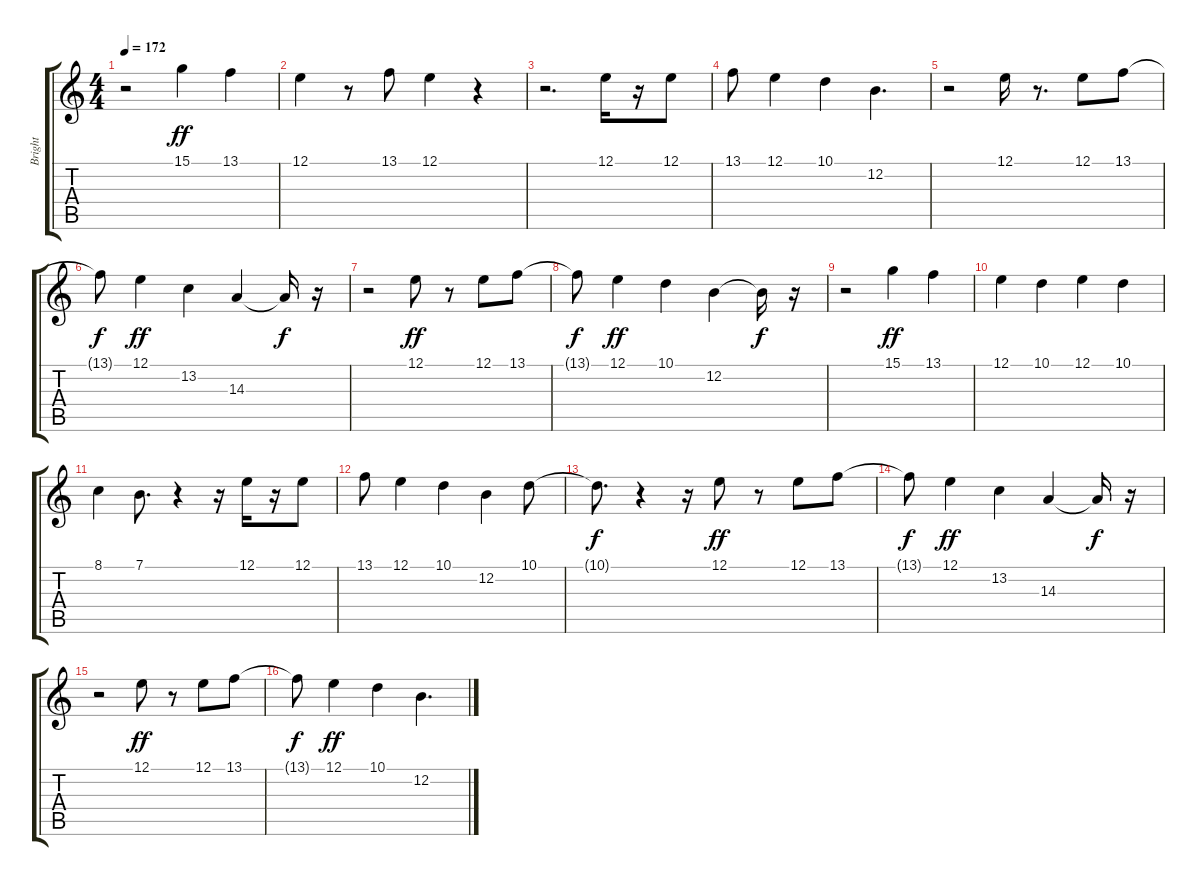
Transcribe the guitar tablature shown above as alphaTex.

\track ("Bright" "Bright") {instrument fx5brightness}
\staff {score tabs}
\tuning (E4 B3 G3 D3 A2 E2) {hide}
\ts (4 4)
\tempo 172
\clef g2
\ks c
r.2{dy ff} 15.1.4 13.1.4 |
12.1.4 r.8 13.1.8 12.1.4 r.4 |
r.2{d} 12.1.16 r.16 12.1.8 |
13.1.8 12.1.4 10.1.4 12.2.4{d} |
r.2 12.1.16 r.8{d} 12.1.8 13.1.8 |
13.1{t}.8{dy f} 12.1.4{dy ff} 13.2.4 14.3.4 14.3{t}.16{dy f} r.16 |
r.2 12.1.8{dy ff} r.8 12.1.8 13.1.8 |
13.1{t}.8{dy f} 12.1.4{dy ff} 10.1.4 12.2.4 12.2{t}.16{dy f} r.16 |
r.2 15.1.4{dy ff} 13.1.4 |
12.1.4 10.1.4 12.1.4 10.1.4 |
8.1.4 7.1.8{d} r.4 r.16 12.1.16 r.16 12.1.8 |
13.1.8 12.1.4 10.1.4 12.2.4 10.1.8 |
10.1{t}.8{d dy f} r.4 r.16 12.1.8{dy ff} r.8 12.1.8 13.1.8 |
13.1{t}.8{dy f} 12.1.4{dy ff} 13.2.4 14.3.4 14.3{t}.16{dy f} r.16 |
r.2 12.1.8{dy ff} r.8 12.1.8 13.1.8 |
13.1{t}.8{dy f} 12.1.4{dy ff} 10.1.4 12.2.4{d}
